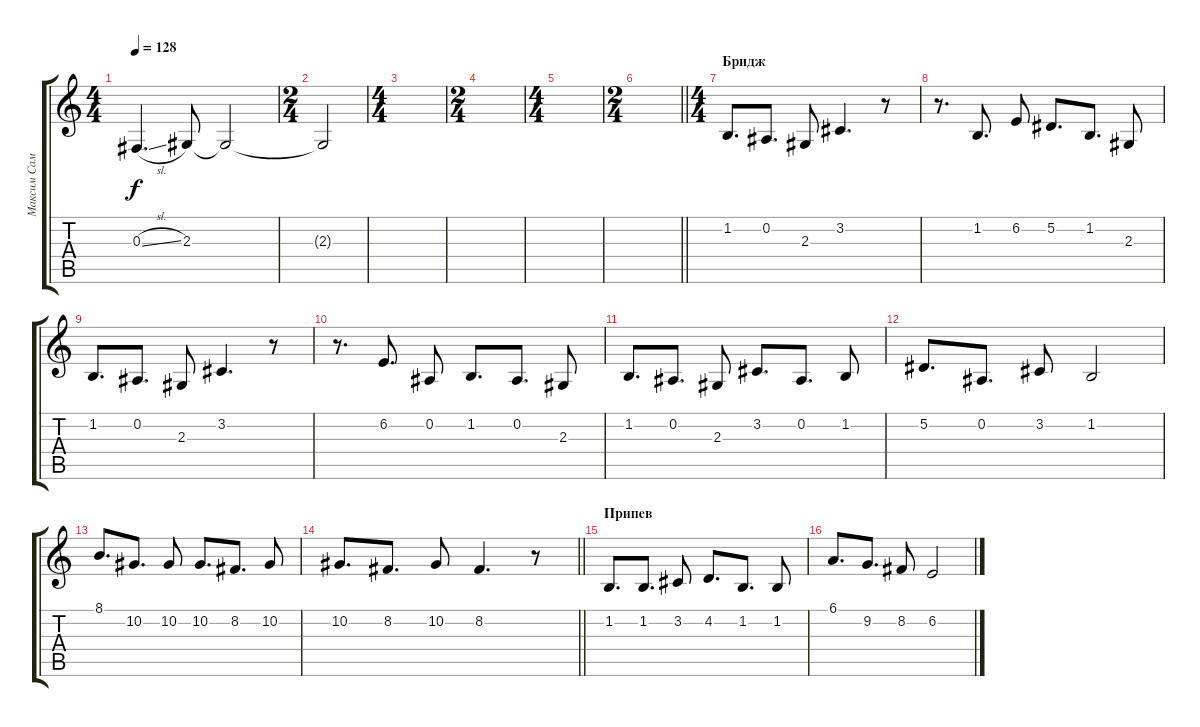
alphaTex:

\track ("Максим Самосват" "Максим Сам") {instrument tenorsax}
\staff {score tabs}
\tuning (Eb4 Bb3 Gb3 Db3 Ab2 Eb2) {hide}
\ts (4 4)
\tempo 128
\clef g2
\ks c
0.3{sl}.4{d dy f} 2.3.8 2.3{t}.2 |
\ts (2 4)
2.3{t}.2 |
\ts (4 4)
|
\ts (2 4)
|
\ts (4 4)
|
\ts (2 4)
\barLineRight lightlight
|
\ts (4 4)
\section ("" "Бридж")
1.2.8{d} 0.2.8{d} 2.3.8 3.2.4{d} r.8 |
r.8{d} 1.2.8{d} 6.2.8 5.2.8{d} 1.2.8{d} 2.3.8 |
1.2.8{d} 0.2.8{d} 2.3.8 3.2.4{d} r.8 |
r.8{d} 6.2.8{d} 0.2.8 1.2.8{d} 0.2.8{d} 2.3.8 |
1.2.8{d} 0.2.8{d} 2.3.8 3.2.8{d} 0.2.8{d} 1.2.8 |
5.2.8{d} 0.2.8{d} 3.2.8 1.2.2 |
8.1.8{d} 10.2.8{d} 10.2.8 10.2.8{d} 8.2.8{d} 10.2.8 |
\barLineRight lightlight
10.2.8{d} 8.2.8{d} 10.2.8 8.2.4{d} r.8 |
\section ("" "Припев")
1.2.8{d} 1.2.8{d} 3.2.8 4.2.8{d} 1.2.8{d} 1.2.8 |
6.1.8{d} 9.2.8{d} 8.2.8 6.2.2
